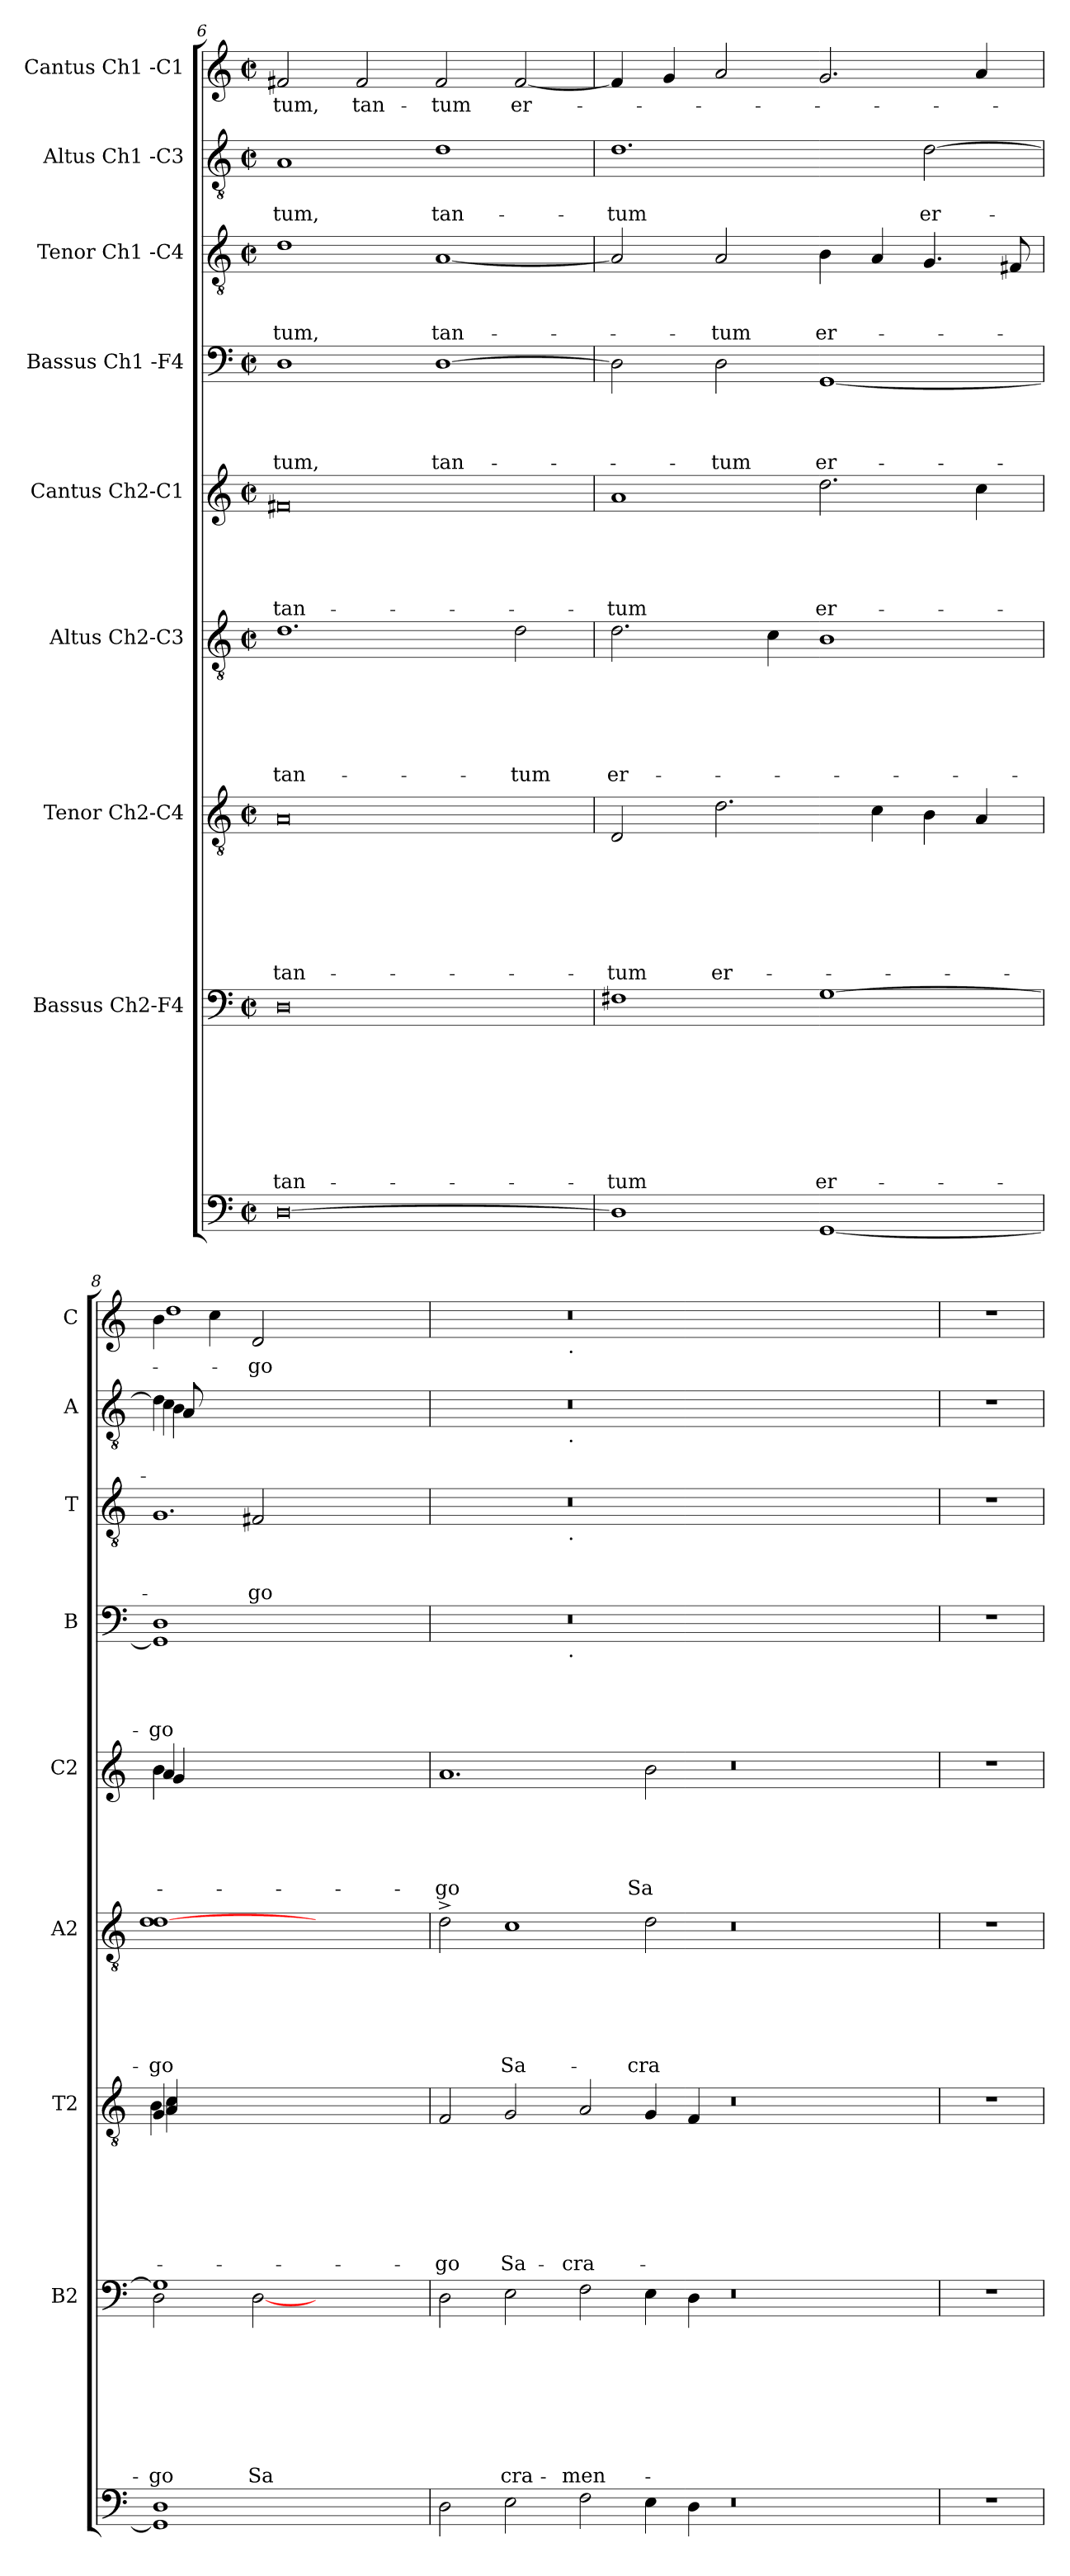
**kern	**kern	**text	**text	**text	**text	**text	**text	**text	**text	**kern	**text	**text	**text	**text	**text	**text	**text	**kern	**text	**text	**text	**text	**text	**text	**kern	**text	**text	**text	**text	**text	**kern	**text	**text	**text	**text	**kern	**text	**text	**text	**kern	**text	**text	**kern	**text
*part9	*part8	*part8	*part8	*part8	*part8	*part8	*part8	*part8	*part8	*part7	*part7	*part7	*part7	*part7	*part7	*part7	*part7	*part6	*part6	*part6	*part6	*part6	*part6	*part6	*part5	*part5	*part5	*part5	*part5	*part5	*part4	*part4	*part4	*part4	*part4	*part3	*part3	*part3	*part3	*part2	*part2	*part2	*part1	*part1
*staff9	*staff8	*staff8	*staff8	*staff8	*staff8	*staff8	*staff8	*staff8	*staff8	*staff7	*staff7	*staff7	*staff7	*staff7	*staff7	*staff7	*staff7	*staff6	*staff6	*staff6	*staff6	*staff6	*staff6	*staff6	*staff5	*staff5	*staff5	*staff5	*staff5	*staff5	*staff4	*staff4	*staff4	*staff4	*staff4	*staff3	*staff3	*staff3	*staff3	*staff2	*staff2	*staff2	*staff1	*staff1
*	*I"Bassus Ch2-F4	*	*	*	*	*	*	*	*	*I"Tenor Ch2-C4	*	*	*	*	*	*	*	*I"Altus Ch2-C3	*	*	*	*	*	*	*I"Cantus Ch2-C1	*	*	*	*	*	*I"Bassus Ch1 -F4	*	*	*	*	*I"Tenor Ch1 -C4	*	*	*	*I"Altus Ch1 -C3	*	*	*I"Cantus Ch1 -C1	*
*	*I'B2	*	*	*	*	*	*	*	*	*I'T2	*	*	*	*	*	*	*	*I'A2	*	*	*	*	*	*	*I'C2	*	*	*	*	*	*I'B	*	*	*	*	*I'T	*	*	*	*I'A	*	*	*I'C	*
!!LO:LB:g=z
*clefF4	*clefF4	*	*	*	*	*	*	*	*	*clefGv2	*	*	*	*	*	*	*	*clefGv2	*	*	*	*	*	*	*clefG2	*	*	*	*	*	*clefF4	*	*	*	*	*clefGv2	*	*	*	*clefGv2	*	*	*clefG2	*
*k[]	*k[]	*	*	*	*	*	*	*	*	*k[]	*	*	*	*	*	*	*	*k[]	*	*	*	*	*	*	*k[]	*	*	*	*	*	*k[]	*	*	*	*	*k[]	*	*	*	*k[]	*	*	*k[]	*
*C:	*C:	*	*	*	*	*	*	*	*	*C:	*	*	*	*	*	*	*	*C:	*	*	*	*	*	*	*C:	*	*	*	*	*	*C:	*	*	*	*	*C:	*	*	*	*C:	*	*	*C:	*
*M2/2	*M2/2	*	*	*	*	*	*	*	*	*M2/2	*	*	*	*	*	*	*	*M2/2	*	*	*	*	*	*	*M2/2	*	*	*	*	*	*M2/2	*	*	*	*	*M2/2	*	*	*	*M2/2	*	*	*M2/2	*
*met(c|)	*met(c|)	*	*	*	*	*	*	*	*	*met(c|)	*	*	*	*	*	*	*	*met(c|)	*	*	*	*	*	*	*met(c|)	*	*	*	*	*	*met(c|)	*	*	*	*	*met(c|)	*	*	*	*met(c|)	*	*	*met(c|)	*
=6	=6	=6	=6	=6	=6	=6	=6	=6	=6	=6	=6	=6	=6	=6	=6	=6	=6	=6	=6	=6	=6	=6	=6	=6	=6	=6	=6	=6	=6	=6	=6	=6	=6	=6	=6	=6	=6	=6	=6	=6	=6	=6	=6	=6
!	!	!	!	!	!	!	!	!	!LO:LY:b	!	!	!	!	!	!	!	!LO:LY:b	!	!	!	!	!	!	!LO:LY:b	!	!	!	!	!	!LO:LY:b	!	!	!	!	!LO:LY:b	!	!	!	!LO:LY:b	!	!	!LO:LY:b	!	!LO:LY:b
[>0D	0D	.	.	.	.	.	.	.	tan-	0A	.	.	.	.	.	.	tan-	1.d	.	.	.	.	.	tan-	0f#X	.	.	.	.	tan-	1D	.	.	.	-tum,	1d	.	.	-tum,	1A	.	-tum,	2f#X/	-tum,
!	!	!	!	!	!	!	!	!	!	!	!	!	!	!	!	!	!	!	!	!	!	!	!	!	!	!	!	!	!	!	!	!	!	!	!	!	!	!	!	!	!	!	!	!LO:LY:b
.	.	.	.	.	.	.	.	.	.	.	.	.	.	.	.	.	.	.	.	.	.	.	.	.	.	.	.	.	.	.	.	.	.	.	.	.	.	.	.	.	.	.	2f#/	tan-
!	!	!	!	!	!	!	!	!	!	!	!	!	!	!	!	!	!	!	!	!	!	!	!	!	!	!	!	!	!	!	!	!	!	!	!LO:LY:b	!	!	!	!LO:LY:b	!	!	!LO:LY:b	!	!LO:LY:b
.	.	.	.	.	.	.	.	.	.	.	.	.	.	.	.	.	.	.	.	.	.	.	.	.	.	.	.	.	.	.	[>1D	.	.	.	tan-	[<1A	.	.	tan-	1d	.	tan-	2f#/	-tum
!	!	!	!	!	!	!	!	!	!	!	!	!	!	!	!	!	!	!	!	!	!	!	!	!LO:LY:b	!	!	!	!	!	!	!	!	!	!	!	!	!	!	!	!	!	!	!	!LO:LY:b
.	.	.	.	.	.	.	.	.	.	.	.	.	.	.	.	.	.	2d\	.	.	.	.	.	-tum	.	.	.	.	.	.	.	.	.	.	.	.	.	.	.	.	.	.	[<2f#/	er-
=7	=7	=7	=7	=7	=7	=7	=7	=7	=7	=7	=7	=7	=7	=7	=7	=7	=7	=7	=7	=7	=7	=7	=7	=7	=7	=7	=7	=7	=7	=7	=7	=7	=7	=7	=7	=7	=7	=7	=7	=7	=7	=7	=7	=7
!	!	!	!	!	!	!	!	!	!LO:LY:b	!	!	!	!	!	!	!	!LO:LY:b	!	!	!	!	!	!	!LO:LY:b	!	!	!	!	!	!LO:LY:b	!	!	!	!	!	!	!	!	!	!	!	!LO:LY:b	!	!
1D]	1F#X	.	.	.	.	.	.	.	-tum	2D/	.	.	.	.	.	.	-tum	2.d\	.	.	.	.	.	er-	1a	.	.	.	.	-tum	2D\]	.	.	.	.	2A/]	.	.	.	1.d	.	-tum	4f#/]	.
.	.	.	.	.	.	.	.	.	.	.	.	.	.	.	.	.	.	.	.	.	.	.	.	.	.	.	.	.	.	.	.	.	.	.	.	.	.	.	.	.	.	.	4g/	.
!	!	!	!	!	!	!	!	!	!	!	!	!	!	!	!	!	!LO:LY:b	!	!	!	!	!	!	!	!	!	!	!	!	!	!	!	!	!	!LO:LY:b	!	!	!	!LO:LY:b	!	!	!	!	!
.	.	.	.	.	.	.	.	.	.	2.d\	.	.	.	.	.	.	er-	.	.	.	.	.	.	.	.	.	.	.	.	.	2D\	.	.	.	-tum	2A/	.	.	-tum	.	.	.	2a/	.
.	.	.	.	.	.	.	.	.	.	.	.	.	.	.	.	.	.	4c\	.	.	.	.	.	.	.	.	.	.	.	.	.	.	.	.	.	.	.	.	.	.	.	.	.	.
!	!	!	!	!	!	!	!	!	!LO:LY:b	!	!	!	!	!	!	!	!	!	!	!	!	!	!	!	!	!	!	!	!	!LO:LY:b	!	!	!	!	!LO:LY:b	!	!	!	!LO:LY:b	!	!	!	!	!
[<1GG	[>1G	.	.	.	.	.	.	.	er-	.	.	.	.	.	.	.	.	1B	.	.	.	.	.	.	2.dd\	.	.	.	.	er-	[<1GG	.	.	.	er-	4B\	.	.	er-	.	.	.	2.g/	.
.	.	.	.	.	.	.	.	.	.	4c\	.	.	.	.	.	.	.	.	.	.	.	.	.	.	.	.	.	.	.	.	.	.	.	.	.	4A/	.	.	.	.	.	.	.	.
!	!	!	!	!	!	!	!	!	!	!	!	!	!	!	!	!	!	!	!	!	!	!	!	!	!	!	!	!	!	!	!	!	!	!	!	!	!	!	!	!	!	!LO:LY:b	!	!
.	.	.	.	.	.	.	.	.	.	4B\	.	.	.	.	.	.	.	.	.	.	.	.	.	.	.	.	.	.	.	.	.	.	.	.	.	4.G/	.	.	.	[>2d\	.	er-	.	.
.	.	.	.	.	.	.	.	.	.	4A/	.	.	.	.	.	.	.	.	.	.	.	.	.	.	4cc\	.	.	.	.	.	.	.	.	.	.	.	.	.	.	.	.	.	4a/	.
.	.	.	.	.	.	.	.	.	.	.	.	.	.	.	.	.	.	.	.	.	.	.	.	.	.	.	.	.	.	.	.	.	.	.	.	8F#X/	.	.	.	.	.	.	.	.
=8	=8	=8	=8	=8	=8	=8	=8	=8	=8	=8	=8	=8	=8	=8	=8	=8	=8	=8	=8	=8	=8	=8	=8	=8	=8	=8	=8	=8	=8	=8	=8	=8	=8	=8	=8	=8	=8	=8	=8	=8	=8	=8	=8	=8
*	*^	*	*	*	*	*	*	*	*	*	*	*	*	*	*	*	*	*	*	*	*	*	*	*	*	*	*	*	*	*	*	*	*	*	*	*	*	*	*	*	*	*	*	*
!	!	!	!	!	!	!	!	!	!	!LO:LY:b	!	!	!	!	!	!	!	!	!	!	!	!	!	!	!LO:LY:b	!	!	!	!	!	!	!	!	!	!	!LO:LY:b	!	!	!	!	!	!	!	!	!
*	*	*	*	*	*	*	*	*	*	*	*^	*	*	*	*	*	*	*	*	*	*	*	*	*	*	*^	*	*	*	*	*	*	*	*	*	*	*^	*	*	*	*^	*	*	*^	*
*	*	*	*	*	*	*	*	*	*	*	*	*^	*	*	*	*	*	*	*	*	*	*	*	*	*	*	*	*^	*	*	*	*	*	*	*	*	*	*	*	*	*	*	*	*	*^	*	*	*	*	*
*	*	*	*	*	*	*	*	*	*	*	*	*	*^	*	*	*	*	*	*	*	*	*	*	*	*	*	*	*	*	*^	*	*	*	*	*	*	*	*	*	*	*	*	*	*	*	*	*	*^	*	*	*	*	*
1GG] 1D	1G]	2D\	.	.	.	.	.	.	.	-go	4G/	4A/	4B\	4c\	.	.	.	.	.	.	.	1d [>1d	.	.	.	.	.	-go	4b\	4a/	4g/	4b\	.	.	.	.	.	1GG] 1D	.	.	.	-go	1.G	2ryy	.	.	.	4d\]	4c\	4B\	8A/	.	.	4b\	1dd	.
.	.	.	.	.	.	.	.	.	.	.	.	.	.	.	.	.	.	.	.	.	.	.	.	.	.	.	.	.	.	.	.	.	.	.	.	.	.	.	.	.	.	.	.	.	.	.	.	.	.	.	1ryy	.	.	.	.	.
.	.	.	.	.	.	.	.	.	.	.	1ryy	1ryy	1ryy	1ryy	.	.	.	.	.	.	.	.	.	.	.	.	.	.	1ryy	1ryy	1ryy	1ryy	.	.	.	.	.	.	.	.	.	.	.	.	.	.	.	1ryy	1ryy	1ryy	.	.	.	4cc\	.	.
!	!	!	!	!	!	!	!	!	!	!LO:LY:b	!	!	!	!	!	!	!	!	!	!	!	!	!	!	!	!	!	!	!	!	!	!	!	!	!	!	!	!	!	!	!	!	!	!	!	!	!LO:LY:b	!	!	!	!	!	!	!	!	!LO:LY:b
.	.	[>2D\	.	.	.	.	.	.	.	Sa-	.	.	.	.	.	.	.	.	.	.	.	.	.	.	.	.	.	.	.	.	.	.	.	.	.	.	.	.	.	.	.	.	.	2F#X/	.	.	-go	.	.	.	.	.	.	2d/	.	-go
2ryy	2ryy	2ryy	.	.	.	.	.	.	.	.	.	.	.	.	.	.	.	.	.	.	.	2ryy	.	.	.	.	.	.	.	.	.	.	.	.	.	.	.	2ryy	.	.	.	.	.	2ryy	.	.	.	.	.	.	.	.	.	2ryy	2ryy	.
.	.	.	.	.	.	.	.	.	.	.	.	.	.	.	.	.	.	.	.	.	.	.	.	.	.	.	.	.	.	.	.	.	.	.	.	.	.	.	.	.	.	.	.	.	.	.	.	.	.	.	4ryy	.	.	.	.	.
.	.	.	.	.	.	.	.	.	.	.	4ryy	4ryy	4ryy	4ryy	.	.	.	.	.	.	.	.	.	.	.	.	.	.	4ryy	4ryy	4ryy	4ryy	.	.	.	.	.	.	.	.	.	.	.	.	.	.	.	4ryy	4ryy	4ryy	.	.	.	.	.	.
.	.	.	.	.	.	.	.	.	.	.	.	.	.	.	.	.	.	.	.	.	.	.	.	.	.	.	.	.	.	.	.	.	.	.	.	.	.	.	.	.	.	.	.	.	.	.	.	.	.	.	8ryy	.	.	.	.	.
*	*v	*v	*	*	*	*	*	*	*	*	*	*	*	*	*	*	*	*	*	*	*	*	*	*	*	*	*	*	*v	*v	*v	*v	*	*	*	*	*	*	*	*	*	*	*v	*v	*	*	*	*	*	*	*	*	*	*v	*v	*
*	*	*	*	*	*	*	*	*	*	*v	*v	*v	*v	*	*	*	*	*	*	*	*	*	*	*	*	*	*	*	*	*	*	*	*	*	*	*	*	*	*	*	*	*	*	*	*	*	*	*	*	*
=9	=9	=9	=9	=9	=9	=9	=9	=9	=9	=9	=9	=9	=9	=9	=9	=9	=9	=9	=9	=9	=9	=9	=9	=9	=9	=9	=9	=9	=9	=9	=9	=9	=9	=9	=9	=9	=9	=9	=9	=9	=9	=9	=9	=9	=9	=9	=9
!	!	!	!	!	!	!	!	!	!	!	!	!	!	!	!	!	!LO:LY:b	!	!	!	!	!	!	!	!	!	!	!	!	!LO:LY:b	!	!	!	!	!	!	!	!	!	!	!	!	!	!	!	!	!
*	*	*	*	*	*	*	*	*	*	*	*	*	*	*	*	*	*	*	*	*	*	*	*	*	*	*	*	*	*	*	*	*	*	*	*	*	*	*	*	*v	*v	*v	*v	*	*	*	*
2D\	2D\	.	.	.	.	.	.	.	.	2F/	.	.	.	.	.	.	-go	2d^>\	.	.	.	.	.	.	1.a	.	.	.	.	-go	32%31ryy	.	.	.	.	32%31ryy	.	.	.	32%31ryy	.	.	32%31ryy	.
!	!	!	!	!	!	!	!	!	!LO:LY:b	!	!	!	!	!	!	!	!LO:LY:b	!	!	!	!	!	!	!LO:LY:b	!	!	!	!	!	!	!	!	!	!	!	!	!	!	!	!	!	!	!	!
2E>\	2E\	.	.	.	.	.	.	.	-cra-	2G/	.	.	.	.	.	.	Sa-	1c	.	.	.	.	.	Sa-	.	.	.	.	.	.	.	.	.	.	.	.	.	.	.	.	.	.	.	.
!	!	!	!	!	!	!	!	!	!	!	!	!	!	!	!	!	!	!	!	!	!	!	!	!	!	!	!	!	!	!	!	!	!	!	!	!	!	!	!	!	!	!	!LO:TX:b:t=.	!
!	!	!	!	!	!	!	!	!	!	!	!	!	!	!	!	!	!	!	!	!	!	!	!	!	!	!	!	!	!	!	!	!	!	!	!	!	!	!	!	!LO:TX:b:t=.	!	!	!	!
!	!	!	!	!	!	!	!	!	!	!	!	!	!	!	!	!	!	!	!	!	!	!	!	!	!	!	!	!	!	!	!	!	!	!	!	!LO:TX:b:t=.	!	!	!	!	!	!	!	!
!	!	!	!	!	!	!	!	!	!	!	!	!	!	!	!	!	!	!	!	!	!	!	!	!	!	!	!	!	!	!	!LO:TX:b:t=.	!	!	!	!	!	!	!	!	!	!	!	!	!
.	.	.	.	.	.	.	.	.	.	.	.	.	.	.	.	.	.	.	.	.	.	.	.	.	.	.	.	.	.	.	0r	.	.	.	.	0r	.	.	.	0r	.	.	0r	.
!	!	!	!	!	!	!	!	!	!LO:LY:b	!	!	!	!	!	!	!	!LO:LY:b	!	!	!	!	!	!	!	!	!	!	!	!	!	!	!	!	!	!	!	!	!	!	!	!	!	!	!
2F\	2F\	.	.	.	.	.	.	.	-men-	2A/	.	.	.	.	.	.	-cra-	.	.	.	.	.	.	.	.	.	.	.	.	.	.	.	.	.	.	.	.	.	.	.	.	.	.	.
!	!	!	!	!	!	!	!	!	!	!	!	!	!	!	!	!	!	!	!	!	!	!	!	!LO:LY:b	!	!	!	!	!	!LO:LY:b	!	!	!	!	!	!	!	!	!	!	!	!	!	!
4E>\	4E\	.	.	.	.	.	.	.	.	4G/	.	.	.	.	.	.	.	2d\	.	.	.	.	.	-cra-	2b\	.	.	.	.	Sa-	.	.	.	.	.	.	.	.	.	.	.	.	.	.
4D\	4D\	.	.	.	.	.	.	.	.	4F/	.	.	.	.	.	.	.	.	.	.	.	.	.	.	.	.	.	.	.	.	.	.	.	.	.	.	.	.	.	.	.	.	.	.
0r	0r	.	.	.	.	.	.	.	.	0r	.	.	.	.	.	.	.	0r	.	.	.	.	.	.	0r	.	.	.	.	.	.	.	.	.	.	.	.	.	.	.	.	.	.	.
.	.	.	.	.	.	.	.	.	.	.	.	.	.	.	.	.	.	.	.	.	.	.	.	.	.	.	.	.	.	.	1ryy	.	.	.	.	1ryy	.	.	.	1ryy	.	.	1ryy	.
.	.	.	.	.	.	.	.	.	.	.	.	.	.	.	.	.	.	.	.	.	.	.	.	.	.	.	.	.	.	.	32ryy	.	.	.	.	32ryy	.	.	.	32ryy	.	.	32ryy	.
=10	=10	=10	=10	=10	=10	=10	=10	=10	=10	=10	=10	=10	=10	=10	=10	=10	=10	=10	=10	=10	=10	=10	=10	=10	=10	=10	=10	=10	=10	=10	=10	=10	=10	=10	=10	=10	=10	=10	=10	=10	=10	=10	=10	=10
1r	1r	.	.	.	.	.	.	.	.	1r	.	.	.	.	.	.	.	1r	.	.	.	.	.	.	1r	.	.	.	.	.	1r	.	.	.	.	1r	.	.	.	1r	.	.	1r	.
=	=	=	=	=	=	=	=	=	=	=	=	=	=	=	=	=	=	=	=	=	=	=	=	=	=	=	=	=	=	=	=	=	=	=	=	=	=	=	=	=	=	=	=	=
*-	*-	*-	*-	*-	*-	*-	*-	*-	*-	*-	*-	*-	*-	*-	*-	*-	*-	*-	*-	*-	*-	*-	*-	*-	*-	*-	*-	*-	*-	*-	*-	*-	*-	*-	*-	*-	*-	*-	*-	*-	*-	*-	*-	*-
